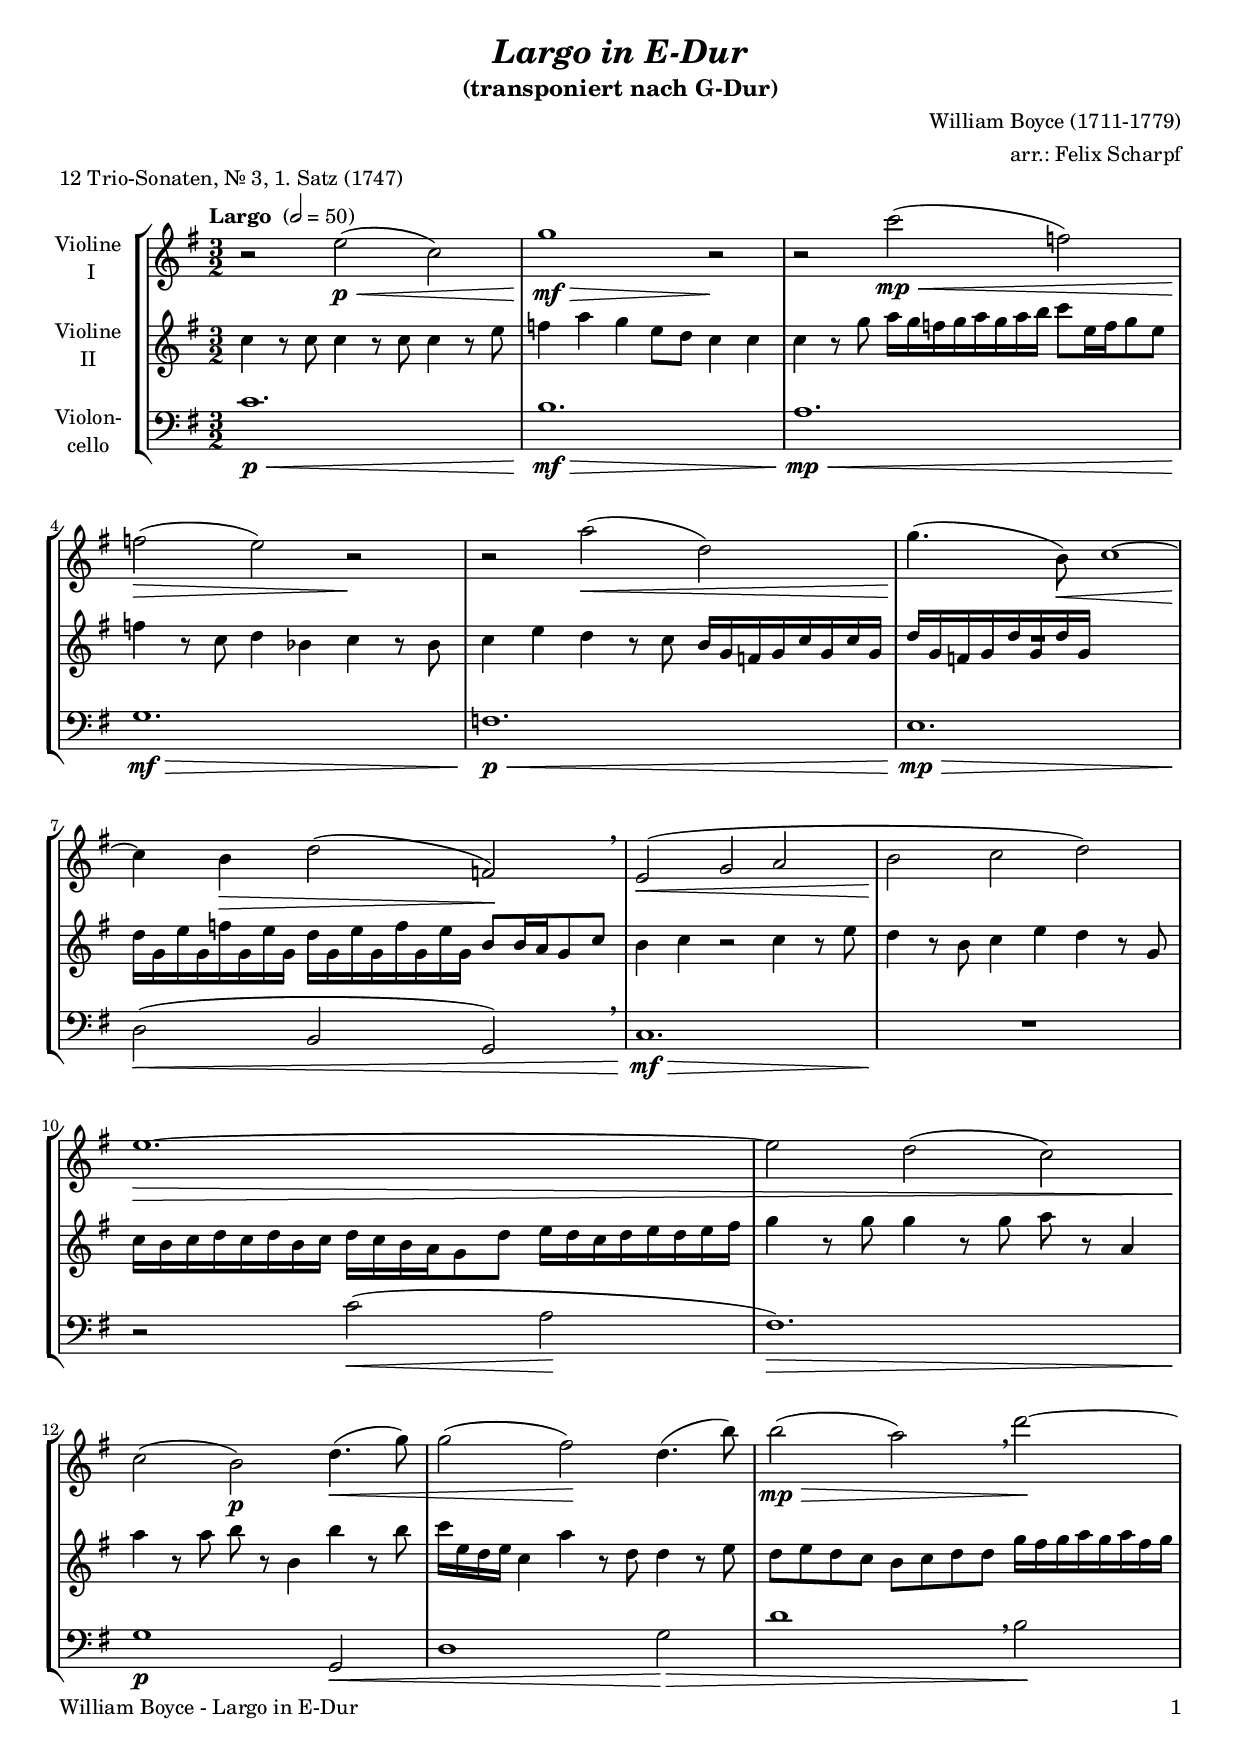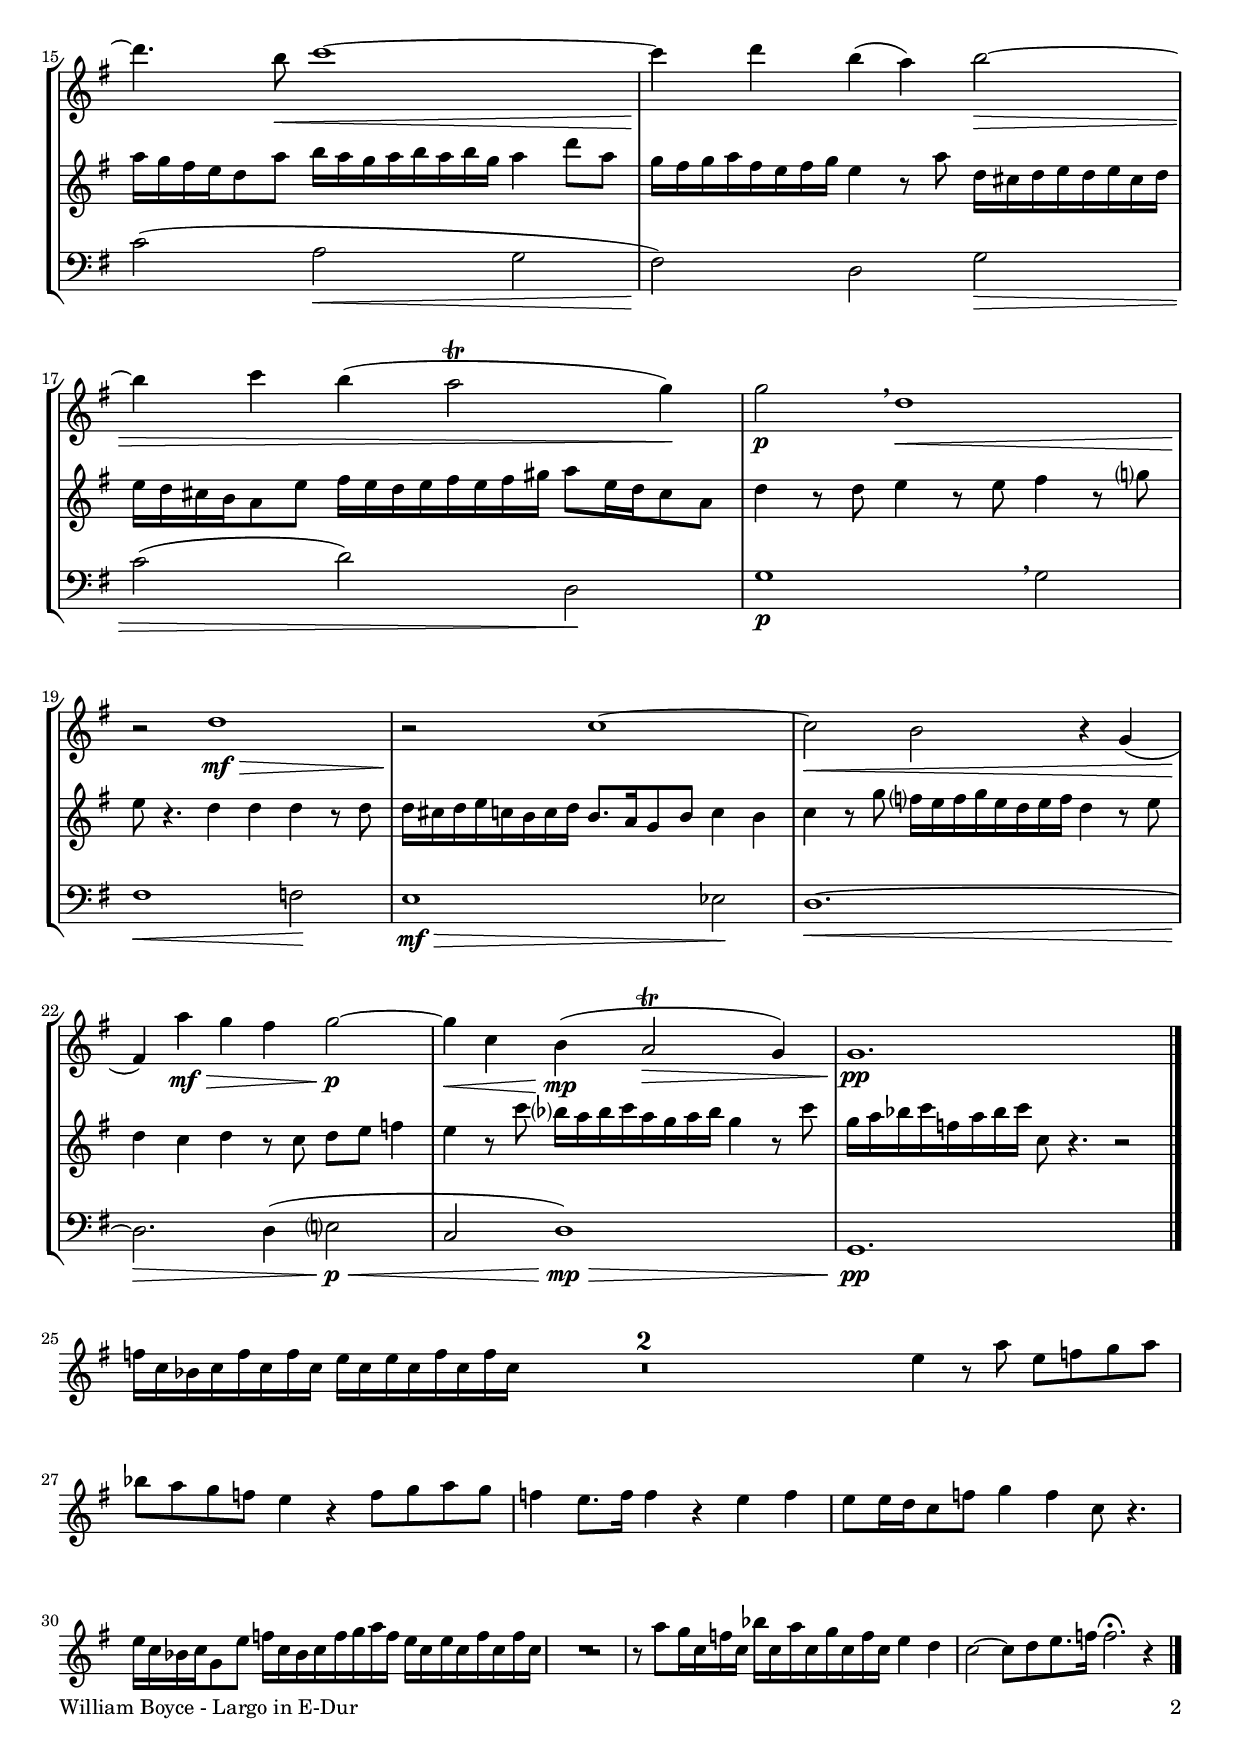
\version "2.24.1"
\include "deutsch.ly"

#(set-global-staff-size 18)

\header {
  title     = \markup \italic "Largo in E-Dur"
  subtitle  = "(transponiert nach G-Dur)"
  composer  = "William Boyce (1711-1779)"
  arranger  = "arr.: Felix Scharpf"
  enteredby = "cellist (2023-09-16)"
  piece     = "12 Trio-Sonaten, Nr. 3, 1. Satz (1747) "
}

voiceconsts = {
 \key e \major
 \time 3/2
 \clef "treble"
% \numericTimeSignature
 \compressEmptyMeasures
  % Set default beaming for all staves
%  \set Timing.beamExceptions = #'()
%  \set Timing.baseMoment     = #(ly:make-moment 1 4)
%  \set Timing.beatStructure  = #'(1 1 1 1) 
 \tempo "Largo " 2=50
}

minstr = "harpsichord"
mihi = "clarinet"
%minstr = "accordion"
milo = "bassoon"

mivl = "violin"
mipz = "pizzicato strings"
miba = "cello"

dcaf = \mark \markup \box \italic "D.C. al Fine"
fine = \mark \markup \box \italic "Fine"

va = \relative c'' {
  \voiceconsts

  r2 cis(\p\< a)
  e'1\!\mf\> r2\!
  r a(\mp\< d,)
  d(\!\> cis) r\!
  r fis(\< h,)

  e4.(\! gis,8)\< a1~
  a4\! gis\> h2( d,)\! \breathe
  cis(\< e fis
  gis\! a h)
  cis1.~\>
  cis2 h( a)

  a(\! gis)\p h4.(\< e8)
  e2( dis)\! h4.( gis'8)
  gis2(\mp\> fis) \breathe h2~\!
  h4. gis8\< a1~
  a4\! h gis( fis) gis2~\>

  gis4 a gis( fis2\trill e4)\!
  e2\p \breathe h1\<
  r2\! h1\mf\>
  r2\! a1~
  a2\< gis r4 e(

  dis)\! fis'\mf\> e dis e2~\!\p
  e4\< a, gis(\!\mp fis2\trill\> e4)
  e1.\!\pp \bar "|."
}

\include "v2.ily"
vc = \relative c' {
  \voiceconsts
  \clef "bass"

  a1.\p\<
  gis\!\mf\>
  fis\!\mp\<
  e\!\mf\>
  d\!\p\<

  cis\!\mp\>
  h2(\!\< gis e) \breathe
  a1.\!\mf\>
  R\!
  r2 a'(\< fis\!
  dis1.)\>

  e1\!\p e,2\<
  h'1 e2\!\>
  h'1 \breathe gis2\!
  a( fis\< e
  dis)\! h e\>

  a( h) h,\!
  e1\p \breathe e2
  dis1\< d2\!
  cis1\mf\> c2\!
  h1.~\<
  
  h2.\!\> h4( cis?2\!\p\<
  a h1)\!\mp\>
  e,1.\!\pp \bar "|."
}


music = \new StaffGroup <<
      \new Staff {
        \set Staff.midiInstrument = \mivl
        \set Staff.instrumentName = \markup \center-column { "Violine" " I" }
        \transpose e g { \va }
      }
      
      \new Staff {
        \set Staff.midiInstrument = \mivl
        \set Staff.instrumentName = \markup \center-column { "Violine" "II" }
        \transpose e g { \vb }
      }
      
      \new Staff {
        \set Staff.midiInstrument = \miba
        \set Staff.instrumentName = \markup \center-column { "Violon-" "cello" }
        \transpose e g { \vc }
      }
>>

\book {
   \paper {
    print-page-number = ##t
    print-first-page-number = ##t
    ragged-last-bottom = ##f
    oddHeaderMarkup = \markup \null
    evenHeaderMarkup = \markup \null
    oddFooterMarkup = \markup {
      \fill-line {
%        \on-the-fly #print-page-number-check-first
        "William Boyce - Largo in E-Dur" \fromproperty #'page:page-number-string
      }
    }
    evenFooterMarkup = \oddFooterMarkup
  } \score {
    \music
    \layout {}
  }

  \score {
    \unfoldRepeats \music

    \midi {
      \context {
        \Score
      }
    }
  }
}